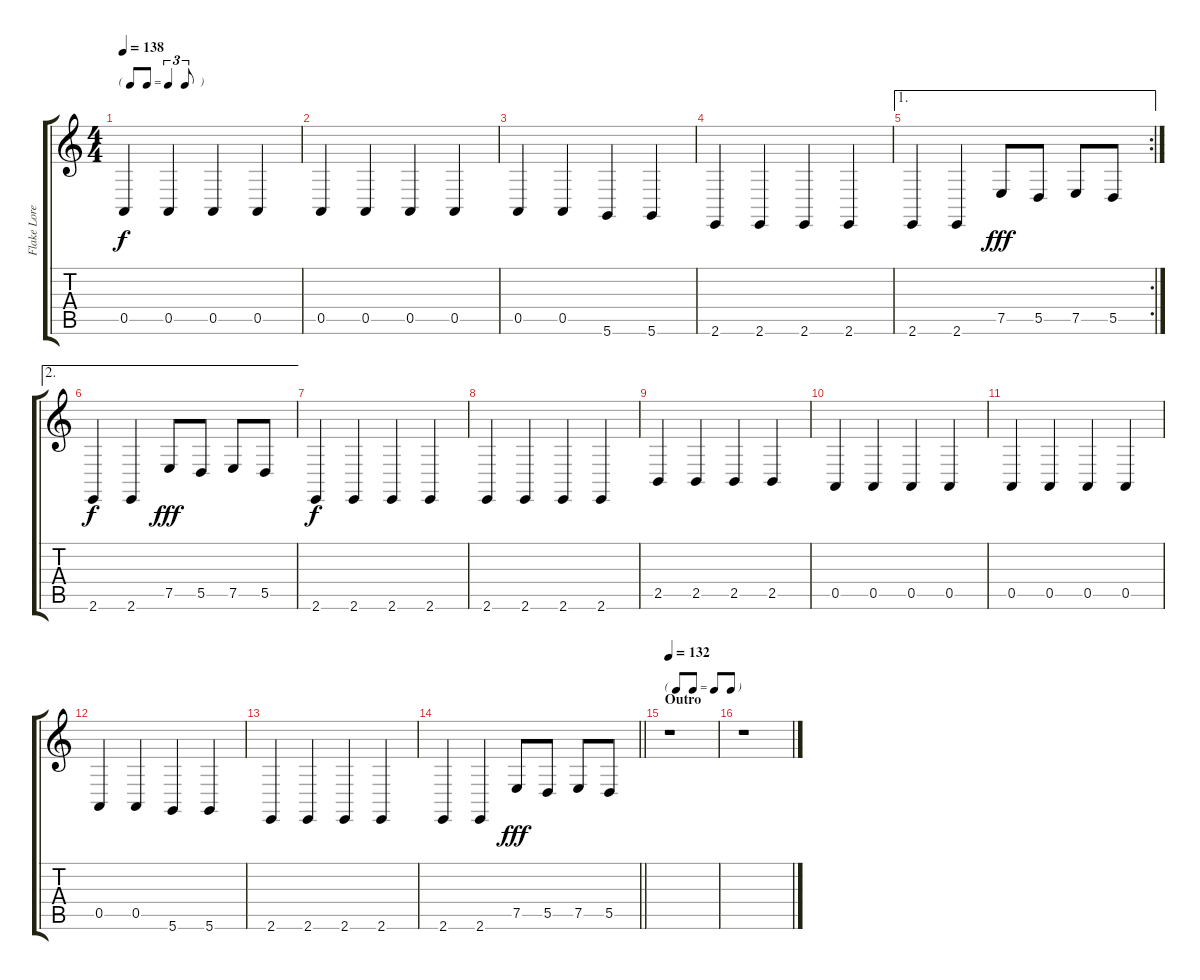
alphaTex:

\track ("Flake Lorenz [Keyboard LH]" "Flake Lore") {instrument pad3polysynth}
\staff {score tabs}
\tuning (E4 B3 G3 D3 A2 D2) {hide}
\ts (4 4)
\tf triplet8th
\tempo 138
\clef g2
\ks c
0.5.4{dy f} 0.5.4 0.5.4 0.5.4 |
0.5.4 0.5.4 0.5.4 0.5.4 |
0.5.4 0.5.4 5.6.4 5.6.4 |
2.6.4 2.6.4 2.6.4 2.6.4 |
\ae 1
\rc 2
2.6.4 2.6.4 7.5.8{dy fff} 5.5.8 7.5.8 5.5.8 |
\ae 2
2.6.4{dy f} 2.6.4 7.5.8{dy fff} 5.5.8 7.5.8 5.5.8 |
2.6.4{dy f volume 14} 2.6.4 2.6.4 2.6.4 |
2.6.4 2.6.4 2.6.4 2.6.4 |
2.5.4 2.5.4 2.5.4 2.5.4 |
0.5.4 0.5.4 0.5.4 0.5.4 |
0.5.4 0.5.4 0.5.4 0.5.4 |
0.5.4 0.5.4 5.6.4 5.6.4 |
2.6.4 2.6.4 2.6.4 2.6.4 |
\barLineRight lightlight
2.6.4 2.6.4 7.5.8{dy fff} 5.5.8 7.5.8 5.5.8 |
\tf none
\section ("" "Outro")
\tempo 132
r.1 |
r.1
